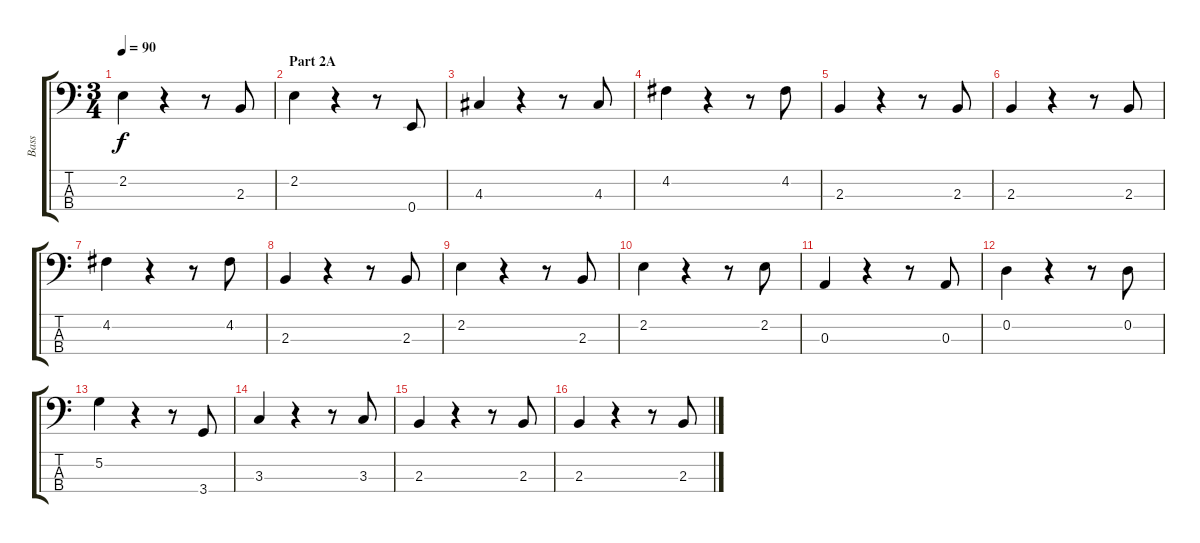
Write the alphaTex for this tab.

\track ("Bass" "Bass") {instrument acousticbass}
\staff {score tabs}
\tuning (G2 D2 A1 E1) {hide}
\ts (3 4)
\tempo 90
\clef f4
\ks c
2.2.4{dy f} r.4 r.8 2.3.8 |
\section ("" "Part 2A")
2.2.4 r.4 r.8 0.4.8 |
4.3.4 r.4 r.8 4.3.8 |
4.2.4 r.4 r.8 4.2.8 |
2.3.4 r.4 r.8 2.3.8 |
2.3.4 r.4 r.8 2.3.8 |
4.2.4 r.4 r.8 4.2.8 |
2.3.4 r.4 r.8 2.3.8 |
2.2.4 r.4 r.8 2.3.8 |
2.2.4 r.4 r.8 2.2.8 |
0.3.4 r.4 r.8 0.3.8 |
0.2.4 r.4 r.8 0.2.8 |
5.2.4 r.4 r.8 3.4.8 |
3.3.4 r.4 r.8 3.3.8 |
2.3.4 r.4 r.8 2.3.8 |
2.3.4 r.4 r.8 2.3.8
